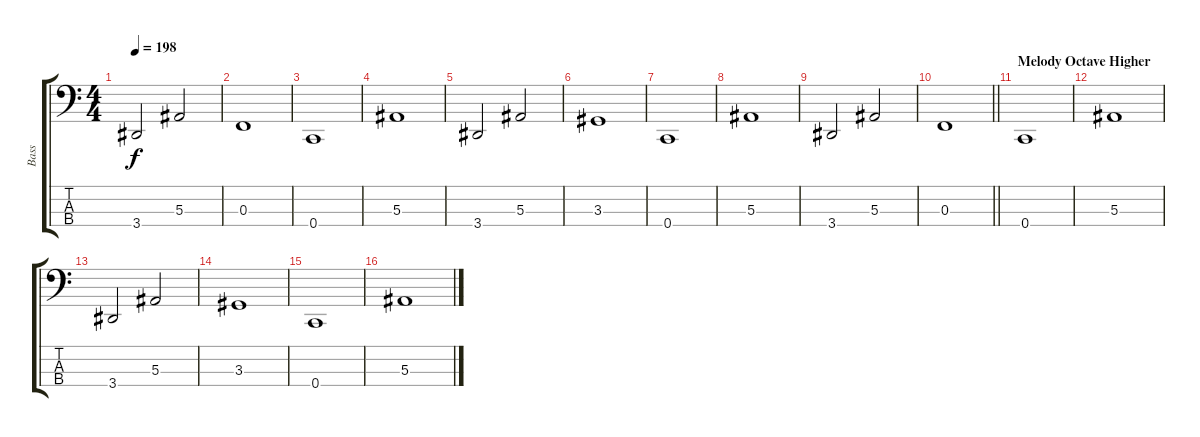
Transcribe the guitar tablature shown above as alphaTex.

\track ("Bass" "Bass") {instrument electricbassfinger}
\staff {score tabs}
\tuning (Eb2 Bb1 F1 C1) {hide}
\ts (4 4)
\tempo 198
\clef f4
\ks c
3.4.2{dy f} 5.3.2 |
0.3.1 |
0.4.1 |
5.3.1 |
3.4.2 5.3.2 |
3.3.1 |
0.4.1 |
5.3.1 |
3.4.2 5.3.2 |
\barLineRight lightlight
0.3.1 |
\section ("" "Melody Octave Higher")
0.4.1 |
5.3.1 |
3.4.2 5.3.2 |
3.3.1 |
0.4.1 |
5.3.1
